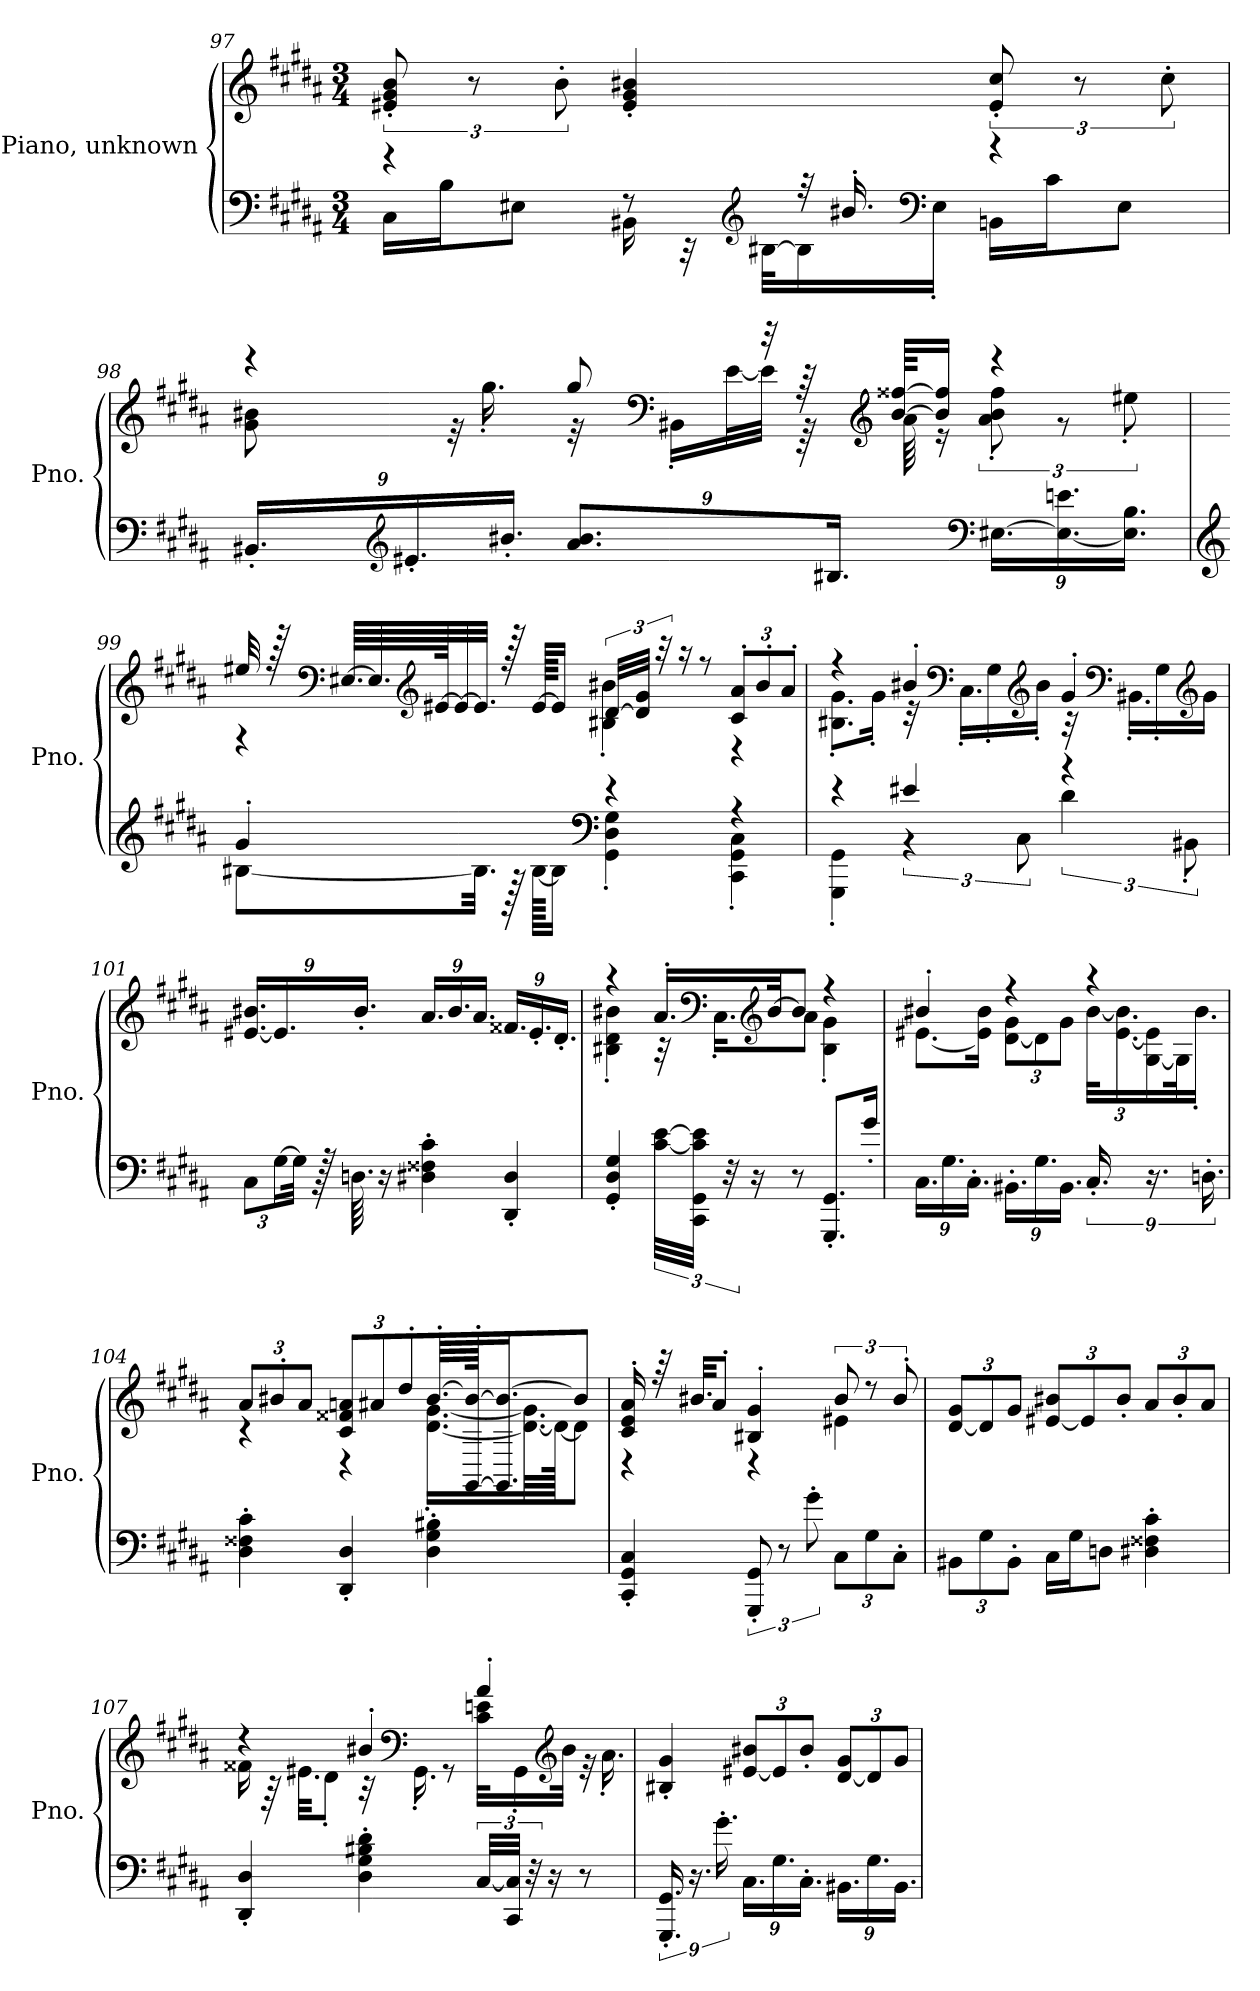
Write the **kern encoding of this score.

**kern	**kern
*part1	*part1
*staff2	*staff1
*I"Piano, unknown	*
*I'Pno.	*
!!LO:LB:g=z
*clefF4	*clefG2
*k[f#c#g#d#a#]	*k[f#c#g#d#a#]
*M3/4	*M3/4
=97	=97
*^	*
4r	16C#\LL	12e#X/' 12g#/' 12b/'
.	16B\J	.
.	.	12r
.	8E#X\J	.
.	.	12b'\
8r	16BB#X\	4e#/' 4g#/' 4b#X/'
.	32r	.
*clefG2	*	*
.	[32B#X\KLL	.
32r	16B#\]	.
16.b#X'/	.	.
*clefF4	*	*
.	16E#'\JJ	.
4r	16BBn\LL	12e#/' 12cc#/'
.	16c#\J	.
.	.	12r
.	8E#\J	.
.	.	12cc#'\
*v	*v	*
!!LO:LB:g=z
=98	=98
*Xbrackettup	*
*	*^
18.BB#X'/LL	4r	8g#\ 8b#X\
*clefG2	*	*
18.e#X'/	.	.
.	.	32r
.	.	16.gg#'\
18.b#X'/JJ	.	.
9.a#/ 9.b#/L	8gg#/	32r
*	*clefF4	*
.	.	16BB#X'\LL
.	.	[32e\L
.	32r	32e\JJJ]
.	64r	64r
18.B#X/Jk	.	.
*	*clefG2	*
.	[64b#/ [64ff##X/KKLL	64a#\
.	16b#/] 16ff##/]JJ	16r
*clefF4	*	*
[18.E#X\LL	4r	12a#\' 12b#\' 12ff##\'
18.E#\_ 18.en\	.	12r
18.E#\] 18.B#\JJ	.	12ee#X'\
!!LO:LB:g=z	!!
=99	=99	=99
*clefG2	*	*
*^	*	*
4g#'/	[8B#X\L	32ee#X/	4r
.	.	128r	.
*	*	*clefF4	*
.	.	[64.E#X/LLLL	.
.	.	64.E#/]	.
*	*	*clefG2	*
.	.	[128e#X/JK	.
.	.	32e#/_	.
.	32.B#\Jkk]	32.e#/JJJ]	.
.	128r	128r	.
.	[128B#\KKKLL	[128e#/KKKLL	.
.	16B#\JJ]	16e#/JJ]	.
*clefF4	*	*	*
4r	4GG#\' 4D#\' 4G#\'	[48d#/LLL	4B#X\' 4b#X\'
.	.	48d#/] 48g#/JJJ	.
.	.	48r	.
.	.	16r	.
.	.	8r	.
*	*	*Xbrackettup	*
4r	4CC#\' 4GG#\' 4C#\'	12c#/' 12a#/'L	4r
.	.	12b#'/	.
.	.	12a#'/J	.
!!LO:LB:g=z	!!
=100	=100	=100	=100
4r	4GGG#\' 4GG#\'	4r	8.B#X\' 8.g#\'L
.	.	.	16g#'\Jk
*	*brackettup	*	*
4e#X/	6r	4b#X'/	32r
*	*	*clefF4	*
.	.	.	16.C#'\LL
.	.	.	16G#'\
.	12C#\	.	.
*	*	*clefG2	*
.	.	.	16b#'\JJ
4r	6d#\	4g#'/	32r
*	*	*clefF4	*
.	.	.	16.BB#X'\LL
.	.	.	16G#'\
.	12BB#X'\	.	.
*	*	*clefG2	*
.	.	.	16g#\JJ
*v	*v	*	*
*	*v	*v
=101	=101
*Xbrackettup	*
12C#\L	[18.e#X/ 18.b#X/LL
[24G#\L	18.e#/]
32G#\JJk]	.
128r	.
64.Dn\	.
.	18.b#'/JJ
16r	.
4D#X\' 4F##X\' 4c#\'	18.a#/LL
.	18.b#/
.	18.a#/JJ
4DD#/' 4D#/'	18.f##X/LL
.	18.e#'/
.	18.d#'/JJ
!!LO:LB:g=z
=102	=102
*	*^
4GG#/' 4D#/' 4G#/'	4r	4B#X\' 4d#\' 4b#X\'
*brackettup	*	*
[48c#\ [48e\LLL	16.a#'/LL	32r
48CC#\ 48GG#\ 48c#\] 48e\]JJJ	.	.
*	*clefF4	*
.	.	16.C#'\KL
48r	.	.
16r	.	.
*	*clefG2	*
.	[32b#/JK	.
8r	8b#/J]	8a#\J
8.GGG#/' 8.GG#/'L	4r	4B#\' 4g#\'
16g#'/Jk	.	.
=103	=103	=103
18.C#\LL	4b#X'/	[8.e#X\L
18.G#\	.	.
18.C#'\JJ	.	.
.	.	16e#\] 16b#\Jk
18.BB#X'\LL	4r	[12d#\ 12g#\L
18.G#\	.	12d#\]
18.BB#\JJ	.	12g#\J
18.C#'/	4r	[48b#\KLL
.	.	[24.e#\ 24.b#\]
18.r	.	[24G#\ 24e#\]
.	.	32G#\K]
.	.	16.b#'\JJ
18.Dn'\	.	.
!!LO:PB:g=z	!!
=104	=104	=104
4D#\' 4F##X\' 4c#\'	12a#/L	4r
.	12b#X'/	.
.	12a#/J	.
4DD#/' 4D#/'	12c#/ 12f##X/ 12an/L	4r
.	12a#X/	.
.	12dd#'/	.
4D#\' 4G#\' 4B#X\'	[64.b#'/LLL	[16.d#\' [16.g#\'LL
.	[128GG#/' 128b#/_'JJK	.
.	16.GG#/] 16.b#/_J	.
.	.	64.d#\_ 64.g#\]LL
.	.	128d#\JJJK_
.	8b#/J]	8d#\J]
=105	=105	=105
4CC#/' 4GG#/' 4C#/'	16c#/' 16e/' 16a#/'	4r
.	64r	.
.	32.b#X/KKL	.
.	8a#'/J	.
12GGG#/' 12GG#/'	4B#X/' 4g#/'	4r
12r	.	.
12g#'\	.	.
*Xbrackettup	*brackettup	*
12C#\L	12b#/	4e#X\
12G#\	12r	.
12C#'\J	12b#'/	.
*	*v	*v
!!LO:LB:g=z
=106	=106
*	*Xbrackettup
12BB#X\L	[12d#/ 12g#/L
12G#\	12d#/]
12BB#'\J	12g#/J
16C#\LL	[12e#X/ 12b#X/L
16G#\J	.
.	12e#/]
8Dn\J	.
.	12b#'/J
4D#X\' 4F##X\' 4c#\'	12a#/L
.	12b#'/
.	12a#/J
=107	=107
*	*^
4DD#/' 4D#/'	4r	16f##X\
.	.	64r
.	.	32.e#X\KKL
.	.	8d#'\J
4D#\' 4G#\' 4B#X\' 4d#\'	4b#X'/	32r
*	*clefF4	*
.	.	16.GG#'\
.	.	8r
*brackettup	*	*
[48C#/LLL	4a#'/	32c#\ 32en\KLL
48CC#/ 48C#/]JJJ	.	.
.	.	16GG#'\
48r	.	.
16r	.	.
*	*clefG2	*
.	.	32b#\JJk
8r	.	32r
.	.	16.a#'\
*	*v	*v
!!LO:LB:g=z
=108	=108
18.GGG#/' 18.GG#/'	4B#X/' 4g#/'
18.r	.
18.g#'\	.
18.C#\LL	[12e#X/ 12b#X/L
18.G#\	12e#/]
18.C#'\JJ	12b#'/J
18.BB#X\LL	[12d#/ 12g#/L
18.G#\	12d#/]
18.BB#\JJ	12g#/J
=	=
*-	*-
